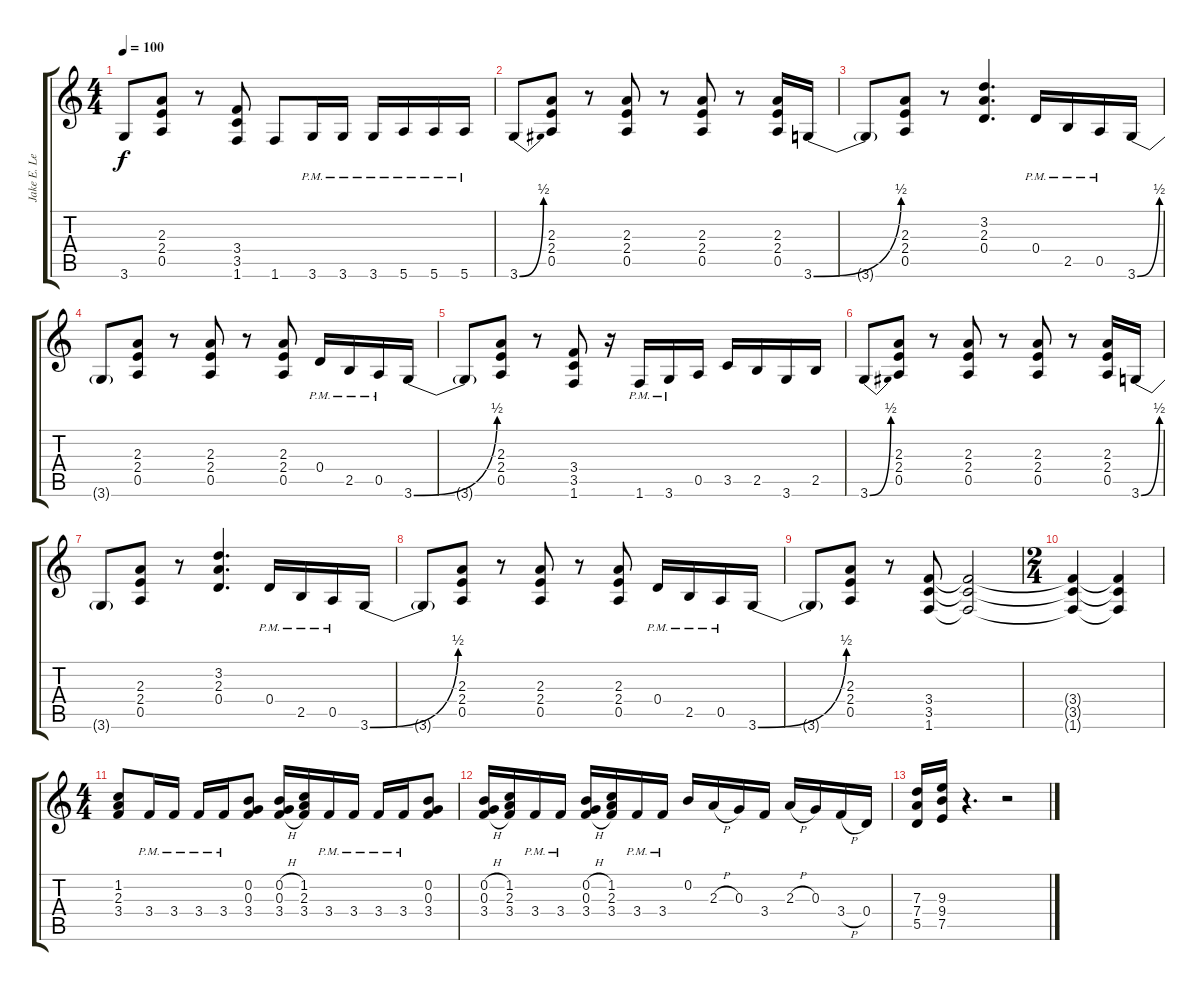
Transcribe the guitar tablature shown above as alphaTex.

\track ("Jake E. Lee" "Jake E. Le") {instrument distortionguitar}
\staff {score tabs}
\tuning (E4 B3 G3 D3 A2 E2) {hide}
\ts (4 4)
\tempo 100
\clef g2
\ks aminor
3.6{t}.8{dy f} (2.3 2.4 0.5).8 r.8 (3.4 3.5 1.6).8 1.6.8 3.6{pm}.16 3.6{pm}.16 3.6{pm}.16 5.6{pm}.16 5.6{pm}.16 5.6{pm}.16 |
3.6{be (bend 0 0 60 2)}.8{balance 8} (2.3 2.4 0.5).8 r.8 (2.3 2.4 0.5).8 r.8 (2.3 2.4 0.5).8 r.8 (2.3 2.4 0.5).16 3.6{be (bend 0 0 60 2)}.16 |
3.6{t}.8 (2.3 2.4 0.5).8 r.8 (3.2 2.3 0.4).4{d} 0.4{pm}.16 2.5{pm}.16 0.5{pm}.16 3.6{be (bend 0 0 60 2)}.16 |
3.6{t}.8 (2.3 2.4 0.5).8 r.8 (2.3 2.4 0.5).8 r.8 (2.3 2.4 0.5).8 0.4{pm}.16 2.5{pm}.16 0.5{pm}.16 3.6{be (bend 0 0 60 2)}.16 |
3.6{t}.8 (2.3 2.4 0.5).8 r.8 (3.4 3.5 1.6).8 r.16 1.6{pm}.16 3.6{pm}.16 0.5.16 3.5.16 2.5.16 3.6.16 2.5.16 |
3.6{be (bend 0 0 60 2)}.8 (2.3 2.4 0.5).8 r.8 (2.3 2.4 0.5).8 r.8 (2.3 2.4 0.5).8 r.8 (2.3 2.4 0.5).16 3.6{be (bend 0 0 60 2)}.16 |
3.6{t}.8 (2.3 2.4 0.5).8 r.8 (3.2 2.3 0.4).4{d} 0.4{pm}.16 2.5{pm}.16 0.5{pm}.16 3.6{be (bend 0 0 60 2)}.16 |
3.6{t}.8 (2.3 2.4 0.5).8 r.8 (2.3 2.4 0.5).8 r.8 (2.3 2.4 0.5).8 0.4{pm}.16 2.5{pm}.16 0.5{pm}.16 3.6{be (bend 0 0 60 2)}.16 |
3.6{t}.8 (2.3 2.4 0.5).8 r.8 (3.4 3.5 1.6).8 (3.4{t} 3.5{t} 1.6{t}).2 |
\ts (2 4)
(3.4{t} 3.5{t} 1.6{t}).4 (3.4{t} 3.5{t} 1.6{t}).4 |
\ts (4 4)
(1.2 2.3 3.4).8 3.4{pm}.16 3.4{pm}.16 3.4{pm}.16 3.4{pm}.16 (0.2 0.3 3.4).8 (0.2{h} 0.3{h} 3.4{h}).16 (1.2 2.3 3.4).16 3.4{pm}.16 3.4{pm}.16 3.4{pm}.16 3.4{pm}.16 (0.2 0.3 3.4).8 |
(0.2{h} 0.3{h} 3.4{h}).16 (1.2 2.3 3.4).16 3.4{pm}.16 3.4{pm}.16 (0.2{h} 0.3{h} 3.4{h}).16 (1.2 2.3 3.4).16 3.4{pm}.16 3.4{pm}.16 0.2.16 2.3{h}.16 0.3.16 3.4.16 2.3{h}.16 0.3.16 3.4{h}.16 0.4.16 |
(7.3 7.4 5.5).16 (9.3 9.4 7.5).16 r.4{d} r.2
